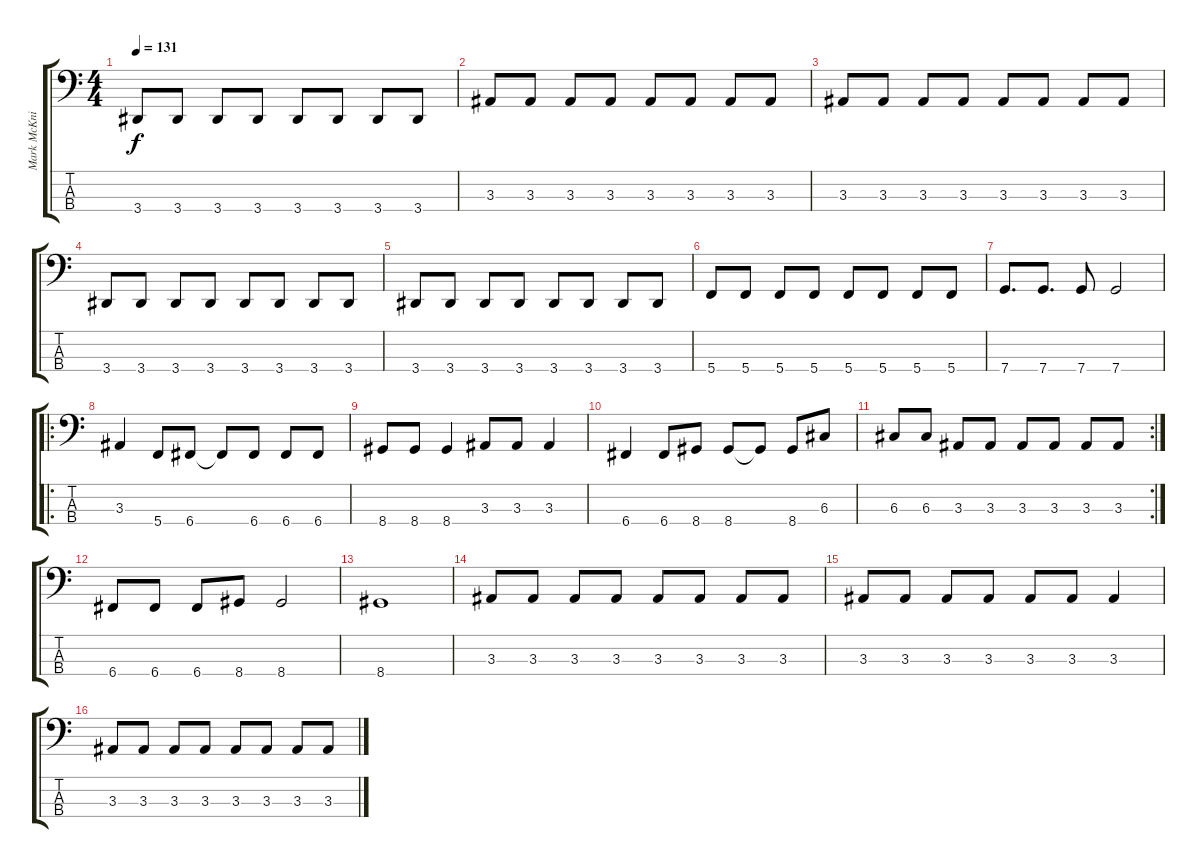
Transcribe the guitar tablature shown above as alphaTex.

\track ("Mark McKnight" "Mark McKni") {instrument electricbasspick}
\staff {score tabs}
\tuning (F2 C2 G1 C1) {hide}
\ts (4 4)
\tempo 131
\clef f4
\ks c
3.4.8{dy f} 3.4.8 3.4.8 3.4.8 3.4.8 3.4.8 3.4.8 3.4.8 |
3.3.8 3.3.8 3.3.8 3.3.8 3.3.8 3.3.8 3.3.8 3.3.8 |
3.3.8 3.3.8 3.3.8 3.3.8 3.3.8 3.3.8 3.3.8 3.3.8 |
3.4.8 3.4.8 3.4.8 3.4.8 3.4.8 3.4.8 3.4.8 3.4.8 |
3.4.8 3.4.8 3.4.8 3.4.8 3.4.8 3.4.8 3.4.8 3.4.8 |
5.4.8 5.4.8 5.4.8 5.4.8 5.4.8 5.4.8 5.4.8 5.4.8 |
7.4.8{d} 7.4.8{d} 7.4.8 7.4.2 |
\ro
3.3.4 5.4.8 6.4.8 6.4{t}.8 6.4.8 6.4.8 6.4.8 |
8.4.8 8.4.8 8.4.4 3.3.8 3.3.8 3.3.4 |
6.4.4 6.4.8 8.4.8 8.4.8 8.4{t}.8 8.4.8 6.3.8 |
\rc 2
6.3.8 6.3.8 3.3.8 3.3.8 3.3.8 3.3.8 3.3.8 3.3.8 |
6.4.8 6.4.8 6.4.8 8.4.8 8.4.2 |
8.4.1 |
3.3.8 3.3.8 3.3.8 3.3.8 3.3.8 3.3.8 3.3.8 3.3.8 |
3.3.8 3.3.8 3.3.8 3.3.8 3.3.8 3.3.8 3.3.4 |
3.3.8 3.3.8 3.3.8 3.3.8 3.3.8 3.3.8 3.3.8 3.3.8
